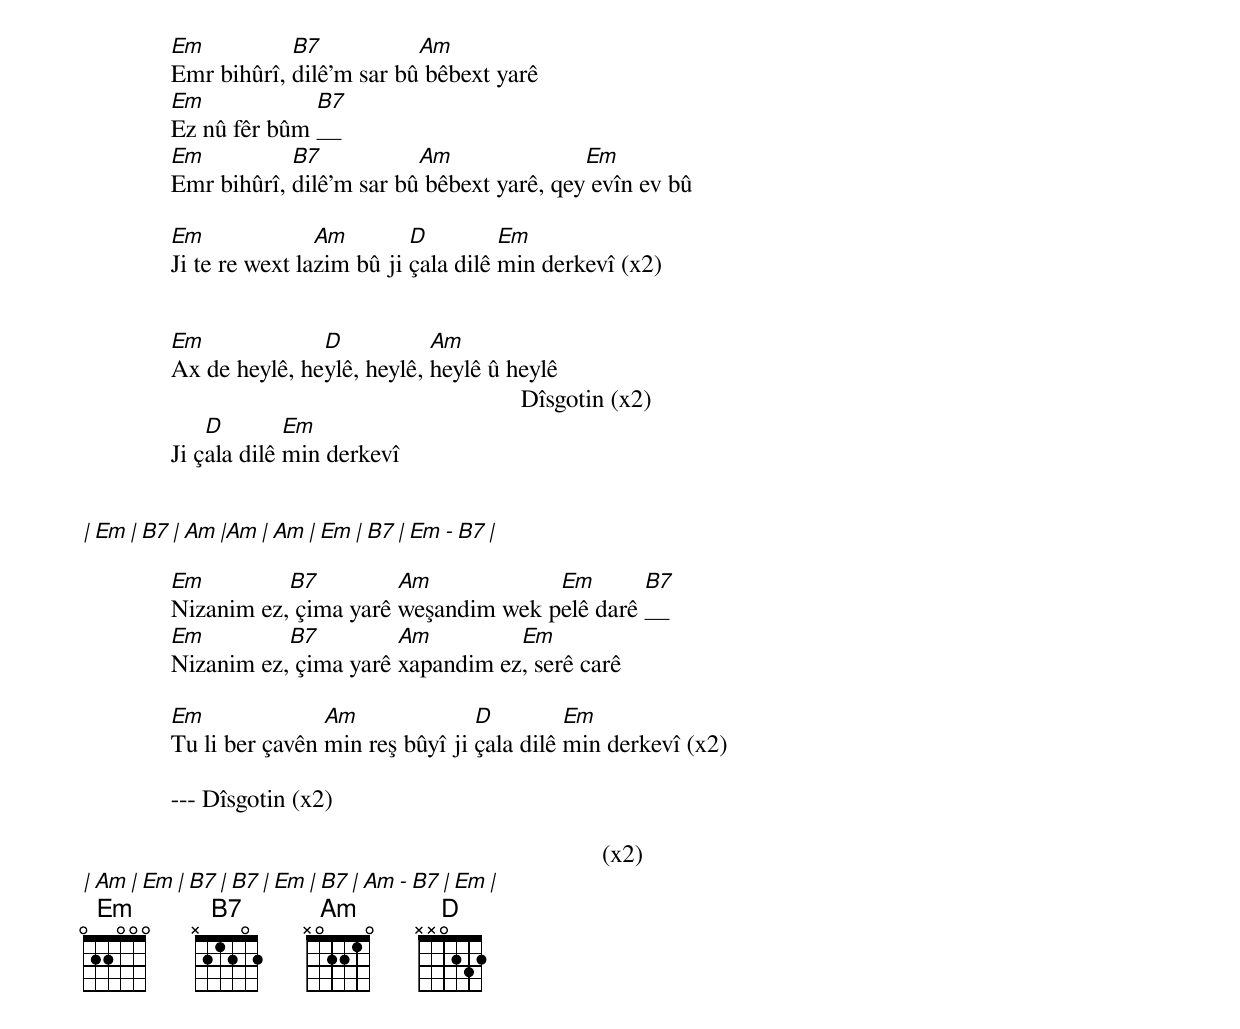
              Em          B7           Am
              Emr bihûrî, dilê’m sar bû bêbext yarê
              Em            B7
              Ez nû fêr bûm __
              Em          B7           Am               Em
              Emr bihûrî, dilê’m sar bû bêbext yarê, qey evîn ev bû

              Em              Am        D         Em
              Ji te re wext lazim bû ji çala dilê min derkevî (x2)


              Em             D           Am
              Ax de heylê, heylê, heylê, heylê û heylê
                                                                      Dîsgotin (x2)
                  D        Em
              Ji çala dilê min derkevî


                    | Em | B7 | Am |Am | Am | Em | B7 | Em - B7 |

              Em         B7         Am            Em       B7
              Nizanim ez, çima yarê weşandim wek pelê darê __
              Em         B7         Am         Em
              Nizanim ez, çima yarê xapandim ez, serê carê

              Em              Am              D         Em
              Tu li ber çavên min reş bûyî ji çala dilê min derkevî (x2)

              --- Dîsgotin (x2)

                                                                                   (x2)
                    | Am | Em | B7 | B7 | Em | B7 | Am - B7 | Em |
